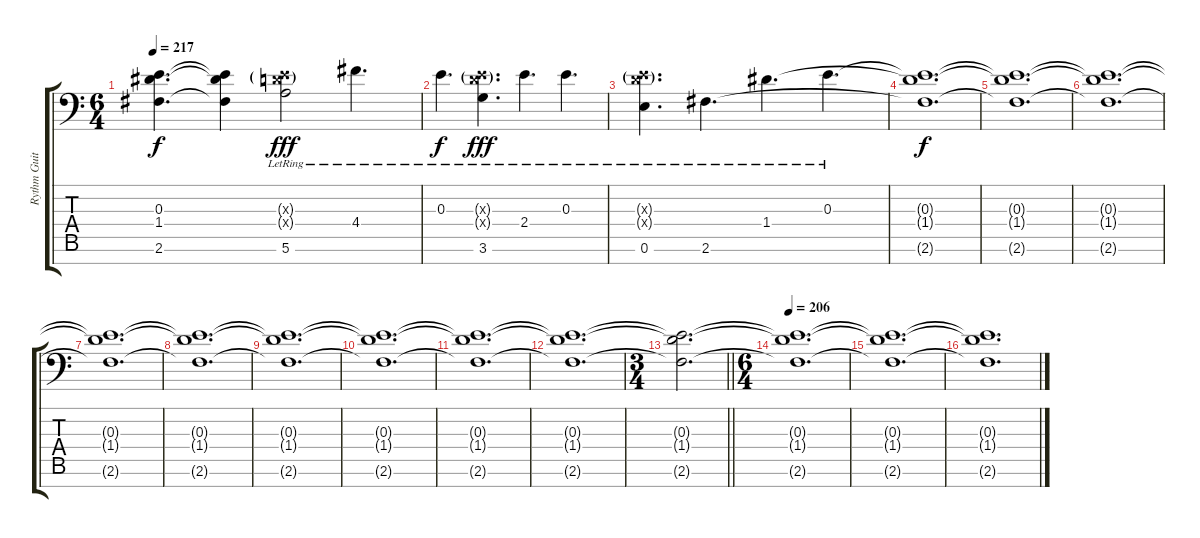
\track ("Rythm Guitar #2" "Rythm Guit") {instrument distortionguitar}
\staff {score tabs}
\tuning (D4 A3 E3 D3 A2 E2 A1) {hide}
\ts (6 4)
\tempo 217
\clef f4
\ks c
(0.3{t} 1.4{t} 2.6{t}).4{d dy f} (0.3{t} 1.4{t} 2.6{t}).4 (0.3{g x} 0.4{g x} 5.6{lr}).2{dy fff} 4.4{lr}.4{d} |
0.3{lr}.4{d dy f} (0.3{g x} 0.4{g x} 3.6{lr}).4{d dy fff} 2.4{lr}.4{d} 0.3{lr}.4{d} |
(0.3{g x} 0.4{g x} 0.6{lr}).4{d} 2.6{lr}.4{d} 1.4{lr}.4{d} 0.3{lr}.4{d} |
(0.3{t} 1.4{t} 2.6{t}).1{d dy f volume 11} |
(0.3{t} 1.4{t} 2.6{t}).1{d} |
(0.3{t} 1.4{t} 2.6{t}).1{d volume 9} |
(0.3{t} 1.4{t} 2.6{t}).1{d} |
(0.3{t} 1.4{t} 2.6{t}).1{d volume 7} |
(0.3{t} 1.4{t} 2.6{t}).1{d} |
(0.3{t} 1.4{t} 2.6{t}).1{d volume 5} |
(0.3{t} 1.4{t} 2.6{t}).1{d} |
(0.3{t} 1.4{t} 2.6{t}).1{d volume 3} |
\ts (3 4)
\barLineRight lightlight
(0.3{t} 1.4{t} 2.6{t}).2{d} |
\ts (6 4)
\section ("" "")
\tempo 206
(0.3{t} 1.4{t} 2.6{t}).1{d} |
(0.3{t} 1.4{t} 2.6{t}).1{d volume 1} |
(0.3{t} 1.4{t} 2.6{t}).1{d}
